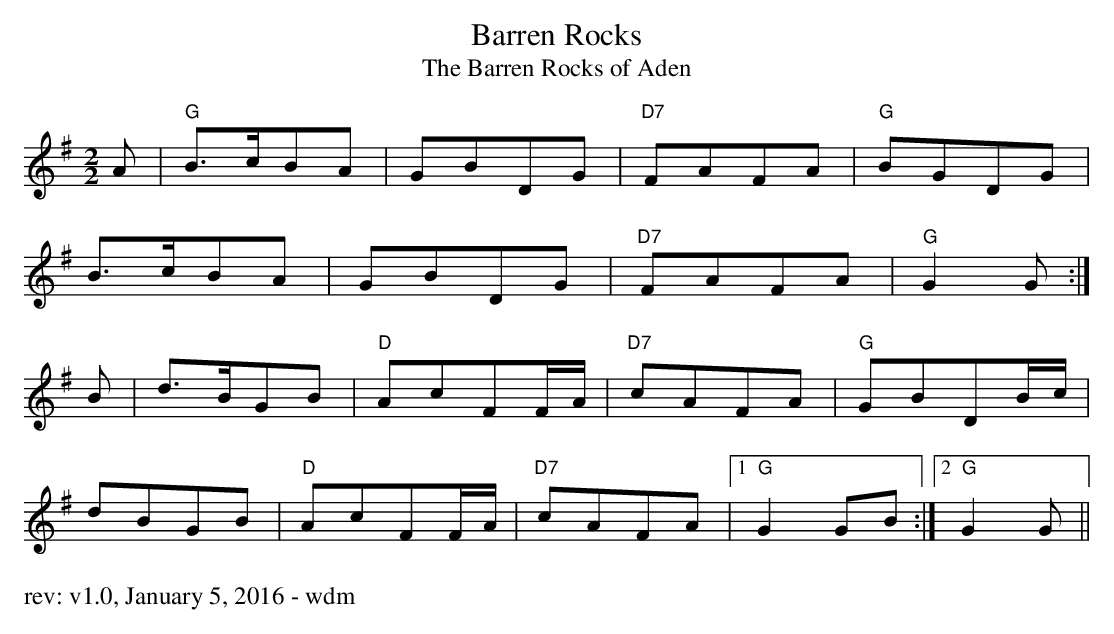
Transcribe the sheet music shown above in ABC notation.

X:1
T:Barren Rocks
T:The Barren Rocks of Aden
M:2/2
L:1/8
K:G
A |\
"G"B>cBA     | GBDG     | "D7"FAFA      | "G"BGDG |
   B>cBA     | GBDG     | "D7"FAFA      | "G"G2G :|
   B |\
   d>BGB | "D"AcFF/A/ | "D7"cAFA | "G"GBDB/c/ |
   dBGB  | "D"AcFF/A/ | "D7"cAFA |1 "G"G2GB :|2 "G"G2 G ||
